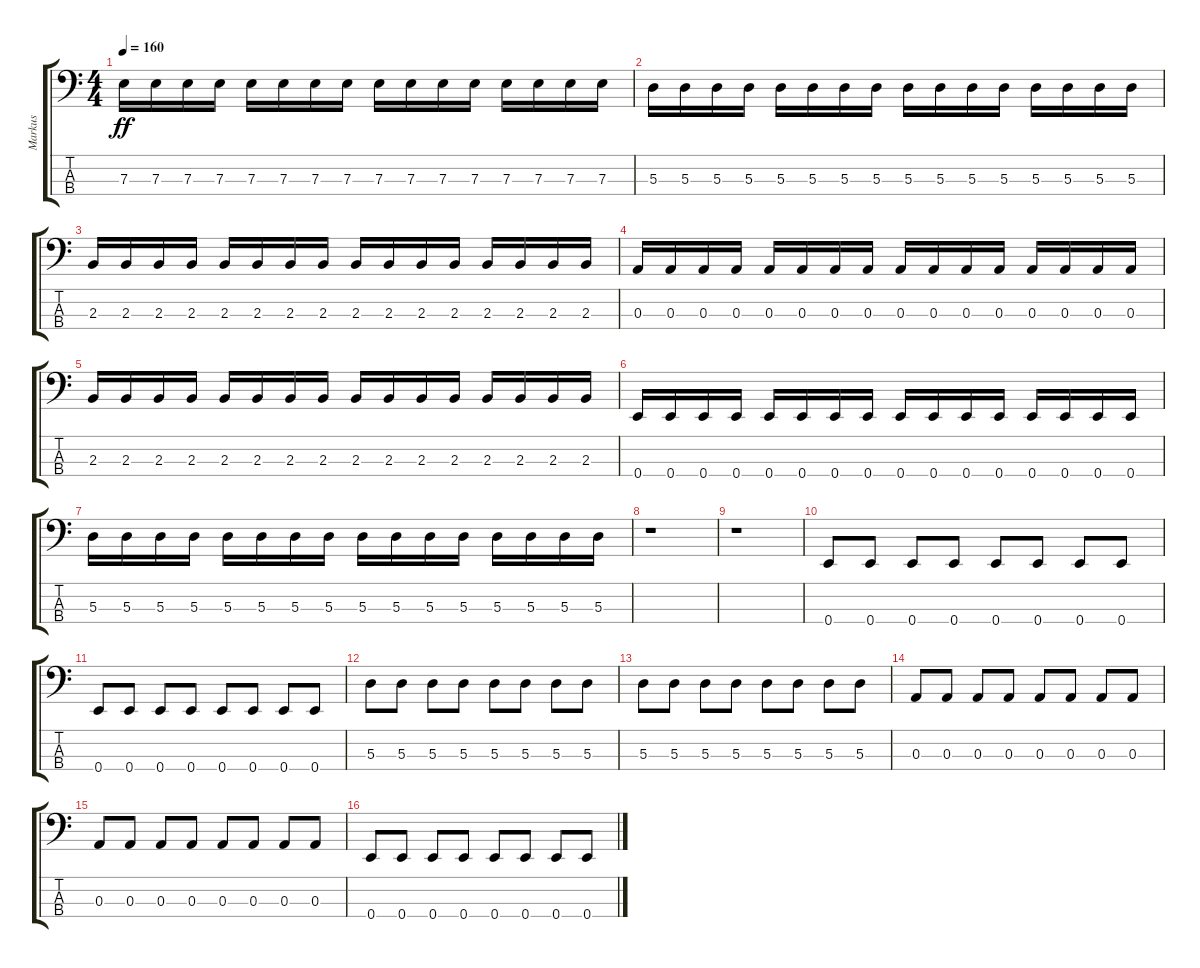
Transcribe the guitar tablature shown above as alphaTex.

\track ("Markus" "Markus") {instrument electricbassfinger}
\staff {score tabs}
\tuning (G2 D2 A1 E1) {hide}
\ts (4 4)
\tempo 160
\clef f4
\ks c
7.3.16{dy ff} 7.3.16 7.3.16 7.3.16 7.3.16 7.3.16 7.3.16 7.3.16 7.3.16 7.3.16 7.3.16 7.3.16 7.3.16 7.3.16 7.3.16 7.3.16 |
5.3.16 5.3.16 5.3.16 5.3.16 5.3.16 5.3.16 5.3.16 5.3.16 5.3.16 5.3.16 5.3.16 5.3.16 5.3.16 5.3.16 5.3.16 5.3.16 |
2.3.16 2.3.16 2.3.16 2.3.16 2.3.16 2.3.16 2.3.16 2.3.16 2.3.16 2.3.16 2.3.16 2.3.16 2.3.16 2.3.16 2.3.16 2.3.16 |
0.3.16 0.3.16 0.3.16 0.3.16 0.3.16 0.3.16 0.3.16 0.3.16 0.3.16 0.3.16 0.3.16 0.3.16 0.3.16 0.3.16 0.3.16 0.3.16 |
2.3.16 2.3.16 2.3.16 2.3.16 2.3.16 2.3.16 2.3.16 2.3.16 2.3.16 2.3.16 2.3.16 2.3.16 2.3.16 2.3.16 2.3.16 2.3.16 |
0.4.16 0.4.16 0.4.16 0.4.16 0.4.16 0.4.16 0.4.16 0.4.16 0.4.16 0.4.16 0.4.16 0.4.16 0.4.16 0.4.16 0.4.16 0.4.16 |
5.3.16 5.3.16 5.3.16 5.3.16 5.3.16 5.3.16 5.3.16 5.3.16 5.3.16 5.3.16 5.3.16 5.3.16 5.3.16 5.3.16 5.3.16 5.3.16 |
r.1 |
r.1 |
0.4.8 0.4.8 0.4.8 0.4.8 0.4.8 0.4.8 0.4.8 0.4.8 |
0.4.8 0.4.8 0.4.8 0.4.8 0.4.8 0.4.8 0.4.8 0.4.8 |
5.3.8 5.3.8 5.3.8 5.3.8 5.3.8 5.3.8 5.3.8 5.3.8 |
5.3.8 5.3.8 5.3.8 5.3.8 5.3.8 5.3.8 5.3.8 5.3.8 |
0.3.8 0.3.8 0.3.8 0.3.8 0.3.8 0.3.8 0.3.8 0.3.8 |
0.3.8 0.3.8 0.3.8 0.3.8 0.3.8 0.3.8 0.3.8 0.3.8 |
0.4.8 0.4.8 0.4.8 0.4.8 0.4.8 0.4.8 0.4.8 0.4.8
